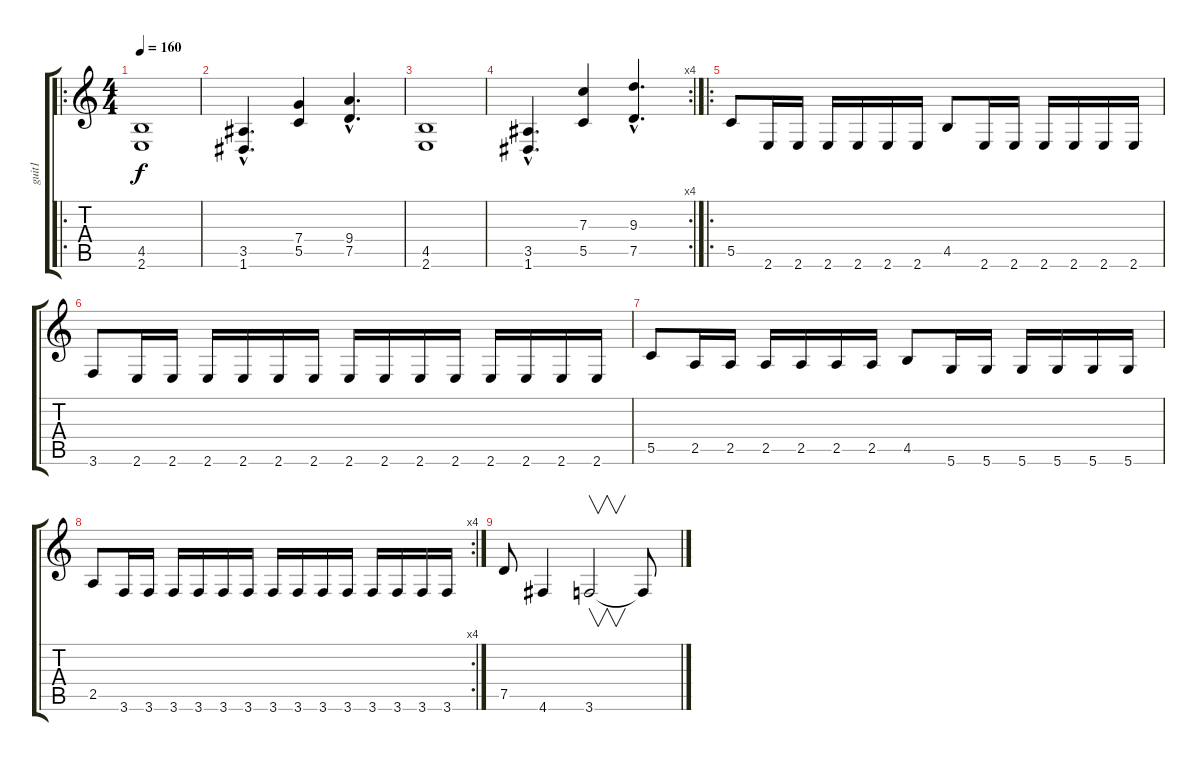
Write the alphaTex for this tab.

\track ("guit1" "guit1") {instrument distortionguitar}
\staff {score tabs}
\tuning (D4 A3 F3 C3 G2 D2) {hide}
\ro
\ts (4 4)
\tempo 160
\clef g2
\ks c
(4.5 2.6).1{dy f} |
(3.5{hac} 1.6{hac}).4{d} (7.4 5.5).4 (9.4{hac} 7.5{hac}).4{d} |
(4.5 2.6).1 |
\rc 4
(3.5{hac} 1.6{hac}).4{d} (7.3 5.5).4 (9.3{hac} 7.5{hac}).4{d} |
\ro
5.5.8 2.6.16 2.6.16 2.6.16 2.6.16 2.6.16 2.6.16 4.5.8 2.6.16 2.6.16 2.6.16 2.6.16 2.6.16 2.6.16 |
3.6.8 2.6.16 2.6.16 2.6.16 2.6.16 2.6.16 2.6.16 2.6.16 2.6.16 2.6.16 2.6.16 2.6.16 2.6.16 2.6.16 2.6.16 |
5.5.8 2.5.16 2.5.16 2.5.16 2.5.16 2.5.16 2.5.16 4.5.8 5.6.16 5.6.16 5.6.16 5.6.16 5.6.16 5.6.16 |
\rc 4
2.5.8 3.6.16 3.6.16 3.6.16 3.6.16 3.6.16 3.6.16 3.6.16 3.6.16 3.6.16 3.6.16 3.6.16 3.6.16 3.6.16 3.6.16 |
7.5.8 4.6.4 3.6.2{v} 3.6{t}.8
